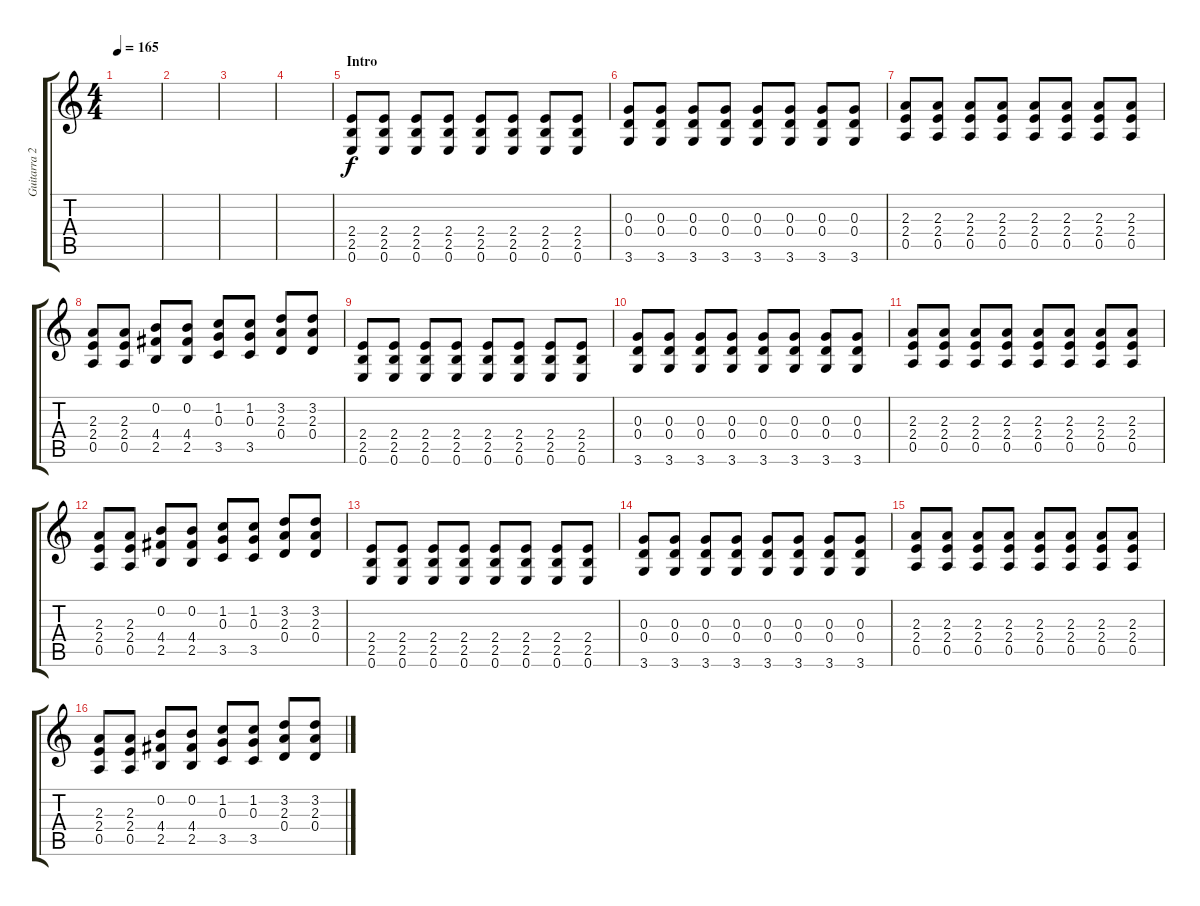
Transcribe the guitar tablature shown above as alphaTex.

\track ("Guitarra 2 ( Ritmica )" "Guitarra 2") {instrument overdrivenguitar}
\staff {score tabs}
\tuning (E4 B3 G3 D3 A2 E2) {hide}
\ts (4 4)
\tempo 165
\clef g2
\ks c
|
|
|
|
\section ("" "Intro")
(2.4 2.5 0.6).8 (2.4 2.5 0.6).8 (2.4 2.5 0.6).8 (2.4 2.5 0.6).8 (2.4 2.5 0.6).8 (2.4 2.5 0.6).8 (2.4 2.5 0.6).8 (2.4 2.5 0.6).8 |
(0.3 0.4 3.6).8 (0.3 0.4 3.6).8 (0.3 0.4 3.6).8 (0.3 0.4 3.6).8 (0.3 0.4 3.6).8 (0.3 0.4 3.6).8 (0.3 0.4 3.6).8 (0.3 0.4 3.6).8 |
(2.3 2.4 0.5).8 (2.3 2.4 0.5).8 (2.3 2.4 0.5).8 (2.3 2.4 0.5).8 (2.3 2.4 0.5).8 (2.3 2.4 0.5).8 (2.3 2.4 0.5).8 (2.3 2.4 0.5).8 |
(2.3 2.4 0.5).8 (2.3 2.4 0.5).8 (0.2 4.4 2.5).8 (0.2 4.4 2.5).8 (1.2 0.3 3.5).8 (1.2 0.3 3.5).8 (3.2 2.3 0.4).8 (3.2 2.3 0.4).8 |
(2.4 2.5 0.6).8 (2.4 2.5 0.6).8 (2.4 2.5 0.6).8 (2.4 2.5 0.6).8 (2.4 2.5 0.6).8 (2.4 2.5 0.6).8 (2.4 2.5 0.6).8 (2.4 2.5 0.6).8 |
(0.3 0.4 3.6).8 (0.3 0.4 3.6).8 (0.3 0.4 3.6).8 (0.3 0.4 3.6).8 (0.3 0.4 3.6).8 (0.3 0.4 3.6).8 (0.3 0.4 3.6).8 (0.3 0.4 3.6).8 |
(2.3 2.4 0.5).8 (2.3 2.4 0.5).8 (2.3 2.4 0.5).8 (2.3 2.4 0.5).8 (2.3 2.4 0.5).8 (2.3 2.4 0.5).8 (2.3 2.4 0.5).8 (2.3 2.4 0.5).8 |
(2.3 2.4 0.5).8 (2.3 2.4 0.5).8 (0.2 4.4 2.5).8 (0.2 4.4 2.5).8 (1.2 0.3 3.5).8 (1.2 0.3 3.5).8 (3.2 2.3 0.4).8 (3.2 2.3 0.4).8 |
(2.4 2.5 0.6).8 (2.4 2.5 0.6).8 (2.4 2.5 0.6).8 (2.4 2.5 0.6).8 (2.4 2.5 0.6).8 (2.4 2.5 0.6).8 (2.4 2.5 0.6).8 (2.4 2.5 0.6).8 |
(0.3 0.4 3.6).8 (0.3 0.4 3.6).8 (0.3 0.4 3.6).8 (0.3 0.4 3.6).8 (0.3 0.4 3.6).8 (0.3 0.4 3.6).8 (0.3 0.4 3.6).8 (0.3 0.4 3.6).8 |
(2.3 2.4 0.5).8 (2.3 2.4 0.5).8 (2.3 2.4 0.5).8 (2.3 2.4 0.5).8 (2.3 2.4 0.5).8 (2.3 2.4 0.5).8 (2.3 2.4 0.5).8 (2.3 2.4 0.5).8 |
(2.3 2.4 0.5).8 (2.3 2.4 0.5).8 (0.2 4.4 2.5).8 (0.2 4.4 2.5).8 (1.2 0.3 3.5).8 (1.2 0.3 3.5).8 (3.2 2.3 0.4).8 (3.2 2.3 0.4).8
